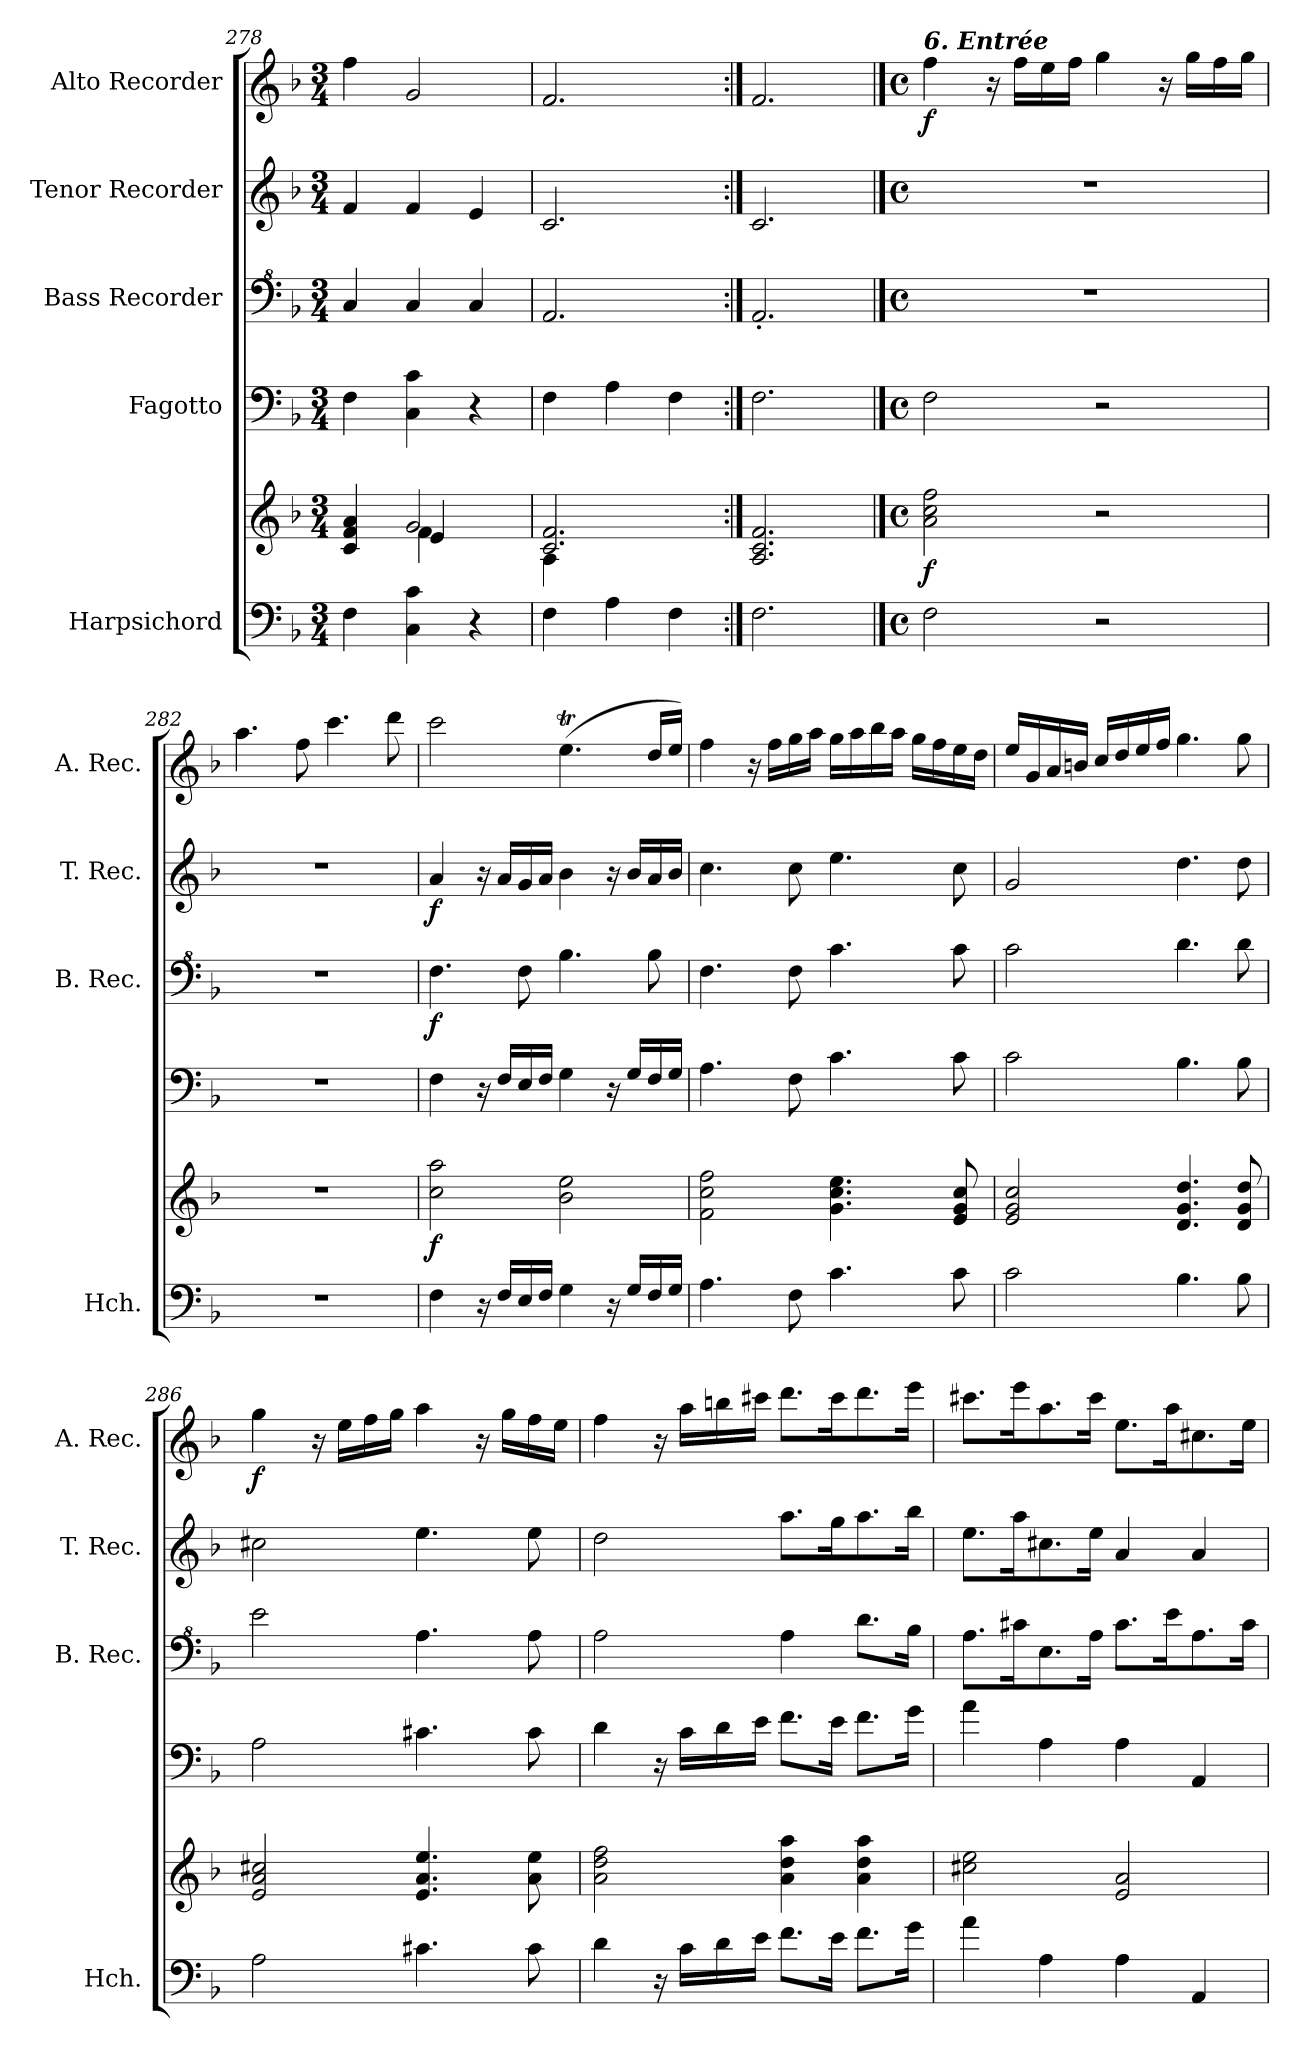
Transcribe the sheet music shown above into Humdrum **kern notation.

**kern	**kern	**dynam	**kern	**kern	**dynam	**kern	**dynam	**kern	**dynam
*part5	*part5	*part5	*part4	*part3	*part3	*part2	*part2	*part1	*part1
*staff6	*staff5	*staff5/6	*staff4	*staff3	*staff3	*staff2	*staff2	*staff1	*staff1
*I"Harpsichord	*	*	*I"Fagotto	*I"Bass Recorder	*	*I"Tenor Recorder	*	*I"Alto Recorder	*
*I'Hch.	*	*	*	*I'B. Rec.	*	*I'T. Rec.	*	*I'A. Rec.	*
*clefF4	*clefG2	*	*clefF4	*clefF^4	*	*clefG2	*	*clefG2	*
*k[b-]	*k[b-]	*	*k[b-]	*k[b-]	*	*k[b-]	*	*k[b-]	*
*M3/4	*M3/4	*	*M3/4	*M3/4	*	*M3/4	*	*M3/4	*
=278	=278	=278	=278	=278	=278	=278	=278	=278	=278
*	*^	*	*	*	*	*	*	*	*
*	*	*^	*	*	*	*	*	*	*	*
4F\	4c/ 4f/ 4a/	4ryy	4ryy	.	4F\	4c/	.	4f/	.	4ff\	.
4C\ 4c\	2g/	4f\	4e/	.	4C\ 4c\	4c/	.	4f/	.	2g/	.
4r	.	4ryy	4ryy	.	4r	4c/	.	4e/	.	.	.
*	*	*v	*v	*	*	*	*	*	*	*	*
=279	=279	=279	=279	=279	=279	=279	=279	=279	=279	=279
4F\	2.c/ 2.f/	4A\	.	4F\	2.A/	.	2.c/	.	2.f/	.
4A\	.	2ryy	.	4A\	.	.	.	.	.	.
4F\	.	.	.	4F\	.	.	.	.	.	.
*	*v	*v	*	*	*	*	*	*	*	*
=280:|!	=280:|!	=280:|!	=280:|!	=280:|!	=280:|!	=280:|!	=280:|!	=280:|!	=280:|!
2.F\	2.A/ 2.c/ 2.f/	.	2.F\	2.A'/	.	2.c/	.	2.f/	.
!!LO:LB:g=z
==281	==281	==281	==281	==281	==281	==281	==281	==281	==281
*M4/4	*M4/4	*	*M4/4	*M4/4	*	*M4/4	*	*M4/4	*
*met(c)	*met(c)	*	*met(c)	*met(c)	*	*met(c)	*	*met(c)	*
*	*	*	*	*	*	*	*	*MM80	*
!	!	!	!	!	!	!	!	!LO:TX:a:Bi:t=6. Entrée	!
!	!	!LO:DY:b	!	!	!	!	!	!	!LO:DY:b
2F\	2a\ 2cc\ 2ff\	f	2F\	1r	.	1r	.	4ff\	f
.	.	.	.	.	.	.	.	16r	.
.	.	.	.	.	.	.	.	16ff\LL	.
.	.	.	.	.	.	.	.	16ee\	.
.	.	.	.	.	.	.	.	16ff\JJ	.
2r	2r	.	2r	.	.	.	.	4gg\	.
.	.	.	.	.	.	.	.	16r	.
.	.	.	.	.	.	.	.	16gg\LL	.
.	.	.	.	.	.	.	.	16ff\	.
.	.	.	.	.	.	.	.	16gg\JJ	.
=282	=282	=282	=282	=282	=282	=282	=282	=282	=282
1r	1r	.	1r	1r	.	1r	.	4.aa\	.
.	.	.	.	.	.	.	.	8ff\	.
.	.	.	.	.	.	.	.	4.ccc\	.
.	.	.	.	.	.	.	.	8ddd\	.
=283	=283	=283	=283	=283	=283	=283	=283	=283	=283
!	!	!LO:DY:b	!	!	!LO:DY:b	!	!LO:DY:b	!	!
4F\	2cc\ 2aa\	f	4F\	4.f\	f	4a/	f	2ccc\	.
16r	.	.	16r	.	.	16r	.	.	.
16F/LL	.	.	16F/LL	.	.	16a/LL	.	.	.
16E/	.	.	16E/	8f\	.	16g/	.	.	.
16F/JJ	.	.	16F/JJ	.	.	16a/JJ	.	.	.
4G\	2b-\ 2ee\	.	4G\	4.b-\	.	4b-\	.	(4.eet\	.
16r	.	.	16r	.	.	16r	.	.	.
16G/LL	.	.	16G/LL	.	.	16b-/LL	.	.	.
16F/	.	.	16F/	8b-\	.	16a/	.	16dd/LL	.
16G/JJ	.	.	16G/JJ	.	.	16b-/JJ	.	16ee/JJ)	.
=284	=284	=284	=284	=284	=284	=284	=284	=284	=284
4.A\	2f\ 2cc\ 2ff\	.	4.A\	4.f\	.	4.cc\	.	4ff\	.
.	.	.	.	.	.	.	.	16r	.
.	.	.	.	.	.	.	.	16ff\LL	.
8F\	.	.	8F\	8f\	.	8cc\	.	16gg\	.
.	.	.	.	.	.	.	.	16aa\JJ	.
4.c\	4.g\ 4.cc\ 4.ee\	.	4.c\	4.cc\	.	4.ee\	.	16gg\LL	.
.	.	.	.	.	.	.	.	16aa\	.
.	.	.	.	.	.	.	.	16bb-\	.
.	.	.	.	.	.	.	.	16aa\JJ	.
.	.	.	.	.	.	.	.	16gg\LL	.
.	.	.	.	.	.	.	.	16ff\	.
8c\	8e/ 8g/ 8cc/	.	8c\	8cc\	.	8cc\	.	16ee\	.
.	.	.	.	.	.	.	.	16dd\JJ	.
=285	=285	=285	=285	=285	=285	=285	=285	=285	=285
2c\	2e/ 2g/ 2cc/	.	2c\	2cc\	.	2g/	.	16ee/LL	.
.	.	.	.	.	.	.	.	16g/	.
.	.	.	.	.	.	.	.	16a/	.
.	.	.	.	.	.	.	.	16bn/JJ	.
.	.	.	.	.	.	.	.	16cc/LL	.
.	.	.	.	.	.	.	.	16dd/	.
.	.	.	.	.	.	.	.	16ee/	.
.	.	.	.	.	.	.	.	16ff/JJ	.
4.B-\	4.d/ 4.g/ 4.dd/	.	4.B-\	4.dd\	.	4.dd\	.	4.gg\	.
8B-\	8d/ 8g/ 8dd/	.	8B-\	8dd\	.	8dd\	.	8gg\	.
=286	=286	=286	=286	=286	=286	=286	=286	=286	=286
!	!	!	!	!	!	!	!	!	!LO:DY:b
2A\	2e/ 2a/ 2cc#X/	.	2A\	2ee\	.	2cc#X\	.	4gg\	f
.	.	.	.	.	.	.	.	16r	.
.	.	.	.	.	.	.	.	16ee\LL	.
.	.	.	.	.	.	.	.	16ff\	.
.	.	.	.	.	.	.	.	16gg\JJ	.
4.c#X\	4.e/ 4.a/ 4.ee/	.	4.c#X\	4.a\	.	4.ee\	.	4aa\	.
.	.	.	.	.	.	.	.	16r	.
.	.	.	.	.	.	.	.	16gg\LL	.
8c#\	8a\ 8ee\	.	8c#\	8a\	.	8ee\	.	16ff\	.
.	.	.	.	.	.	.	.	16ee\JJ	.
=287	=287	=287	=287	=287	=287	=287	=287	=287	=287
4d\	2a\ 2dd\ 2ff\	.	4d\	2a\	.	2dd\	.	4ff\	.
16r	.	.	16r	.	.	.	.	16r	.
16c\LL	.	.	16c\LL	.	.	.	.	16aa\LL	.
16d\	.	.	16d\	.	.	.	.	16bbn\	.
16e\JJ	.	.	16e\JJ	.	.	.	.	16ccc#X\JJ	.
8.f\L	4a\ 4dd\ 4aa\	.	8.f\L	4a\	.	8.aa\L	.	8.ddd\L	.
16e\Jk	.	.	16e\Jk	.	.	16gg\K	.	16ccc#\K	.
8.f\L	4a\ 4dd\ 4aa\	.	8.f\L	8.dd\L	.	8.aa\	.	8.ddd\	.
16g\Jk	.	.	16g\Jk	16b-\Jk	.	16bb-\Jk	.	16eee\Jk	.
!!LO:LB:g=z
=288	=288	=288	=288	=288	=288	=288	=288	=288	=288
4a\	2cc#X\ 2ee\	.	4a\	8.a\L	.	8.ee\L	.	8.ccc#X\L	.
.	.	.	.	16cc#X\K	.	16aa\K	.	16eee\K	.
4A\	.	.	4A\	8.e\	.	8.cc#X\	.	8.aa\	.
.	.	.	.	16a\Jk	.	16ee\Jk	.	16ccc#\Jk	.
4A\	2e/ 2a/	.	4A\	8.cc#\L	.	4a/	.	8.ee\L	.
.	.	.	.	16ee\K	.	.	.	16aa\K	.
4AA/	.	.	4AA/	8.a\	.	4a/	.	8.cc#X\	.
.	.	.	.	16cc#\Jk	.	.	.	16ee\Jk	.
=	=	=	=	=	=	=	=	=	=
*-	*-	*-	*-	*-	*-	*-	*-	*-	*-
